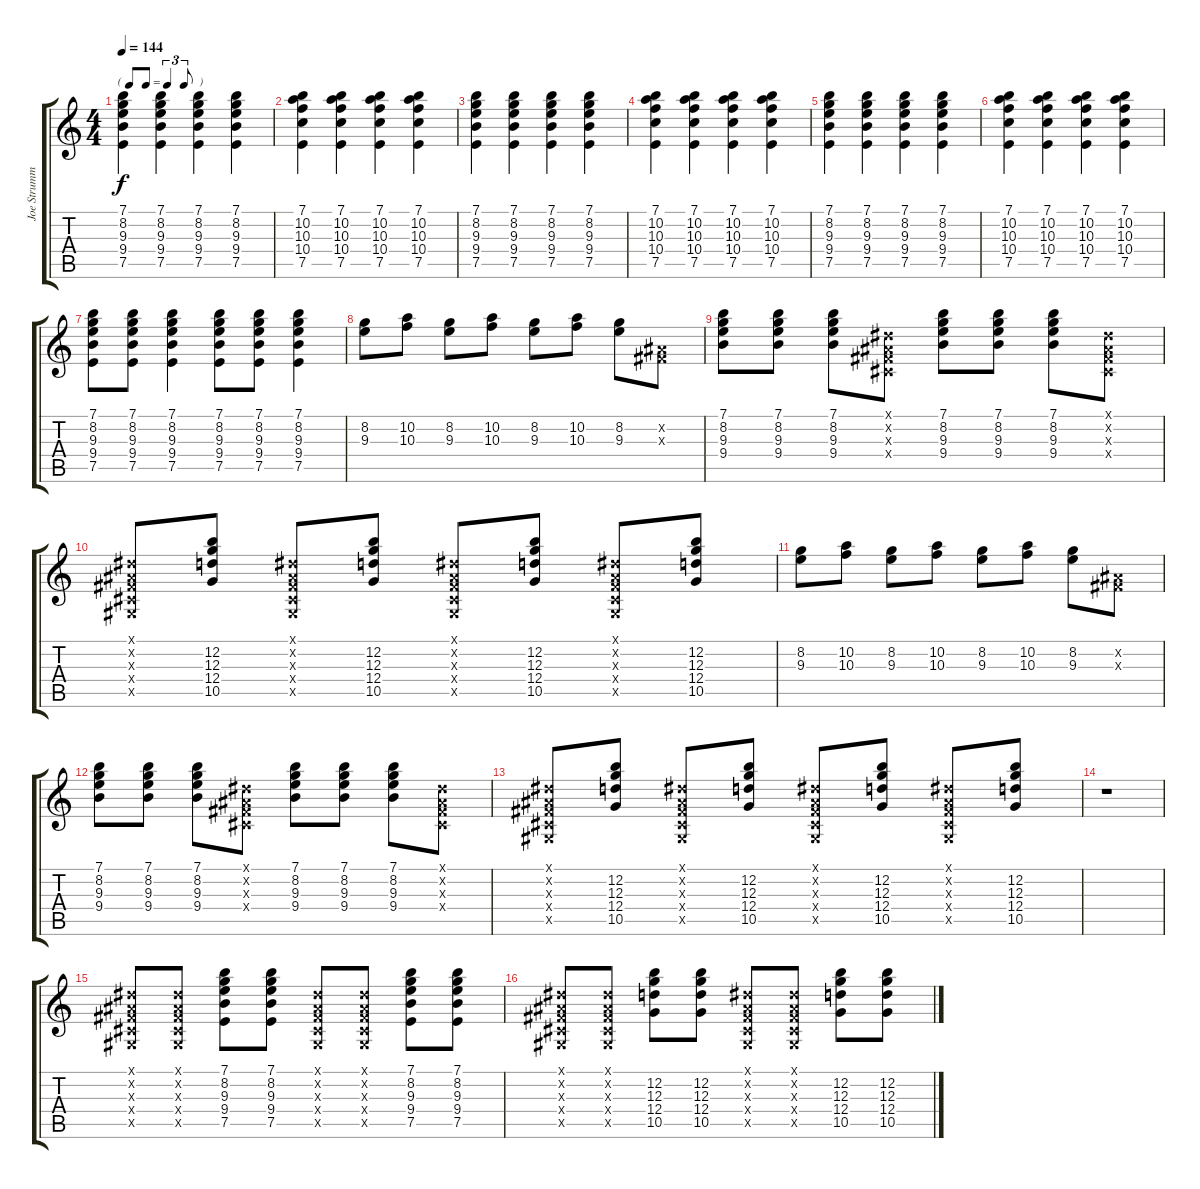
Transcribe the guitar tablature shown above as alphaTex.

\track ("Joe Strummer" "Joe Strumm") {instrument distortionguitar}
\staff {score tabs}
\tuning (E4 B3 G3 D3 A2 E2) {hide}
\ts (4 4)
\tf triplet8th
\tempo 144
\clef g2
\ks c
(7.1 8.2 9.3 9.4 7.5).4{dy f} (7.1 8.2 9.3 9.4 7.5).4 (7.1 8.2 9.3 9.4 7.5).4 (7.1 8.2 9.3 9.4 7.5).4 |
(7.1 10.2 10.3 10.4 7.5).4 (7.1 10.2 10.3 10.4 7.5).4 (7.1 10.2 10.3 10.4 7.5).4 (7.1 10.2 10.3 10.4 7.5).4 |
(7.1 8.2 9.3 9.4 7.5).4 (7.1 8.2 9.3 9.4 7.5).4 (7.1 8.2 9.3 9.4 7.5).4 (7.1 8.2 9.3 9.4 7.5).4 |
(7.1 10.2 10.3 10.4 7.5).4 (7.1 10.2 10.3 10.4 7.5).4 (7.1 10.2 10.3 10.4 7.5).4 (7.1 10.2 10.3 10.4 7.5).4 |
(7.1 8.2 9.3 9.4 7.5).4 (7.1 8.2 9.3 9.4 7.5).4 (7.1 8.2 9.3 9.4 7.5).4 (7.1 8.2 9.3 9.4 7.5).4 |
(7.1 10.2 10.3 10.4 7.5).4 (7.1 10.2 10.3 10.4 7.5).4 (7.1 10.2 10.3 10.4 7.5).4 (7.1 10.2 10.3 10.4 7.5).4 |
(7.1 8.2 9.3 9.4 7.5).8 (7.1 8.2 9.3 9.4 7.5).8 (7.1 8.2 9.3 9.4 7.5).4 (7.1 8.2 9.3 9.4 7.5).8 (7.1 8.2 9.3 9.4 7.5).8 (7.1 8.2 9.3 9.4 7.5).4 |
(8.2 9.3).8 (10.2 10.3).8 (8.2 9.3).8 (10.2 10.3).8 (8.2 9.3).8 (10.2 10.3).8 (8.2 9.3).8 (-1.2{x} -1.3{x}).8 |
(7.1 8.2 9.3 9.4).8 (7.1 8.2 9.3 9.4).8 (7.1 8.2 9.3 9.4).8 (-1.1{x} -1.2{x} -1.3{x} -1.4{x}).8 (7.1 8.2 9.3 9.4).8 (7.1 8.2 9.3 9.4).8 (7.1 8.2 9.3 9.4).8 (-1.1{x} -1.2{x} -1.3{x} -1.4{x}).8 |
(-1.1{x} -1.2{x} -1.3{x} -1.4{x} -1.5{x}).8 (12.2 12.3 12.4 10.5).8 (-1.1{x} -1.2{x} -1.3{x} -1.4{x} -1.5{x}).8 (12.2 12.3 12.4 10.5).8 (-1.1{x} -1.2{x} -1.3{x} -1.4{x} -1.5{x}).8 (12.2 12.3 12.4 10.5).8 (-1.1{x} -1.2{x} -1.3{x} -1.4{x} -1.5{x}).8 (12.2 12.3 12.4 10.5).8 |
(8.2 9.3).8 (10.2 10.3).8 (8.2 9.3).8 (10.2 10.3).8 (8.2 9.3).8 (10.2 10.3).8 (8.2 9.3).8 (-1.2{x} -1.3{x}).8 |
(7.1 8.2 9.3 9.4).8 (7.1 8.2 9.3 9.4).8 (7.1 8.2 9.3 9.4).8 (-1.1{x} -1.2{x} -1.3{x} -1.4{x}).8 (7.1 8.2 9.3 9.4).8 (7.1 8.2 9.3 9.4).8 (7.1 8.2 9.3 9.4).8 (-1.1{x} -1.2{x} -1.3{x} -1.4{x}).8 |
(-1.1{x} -1.2{x} -1.3{x} -1.4{x} -1.5{x}).8 (12.2 12.3 12.4 10.5).8 (-1.1{x} -1.2{x} -1.3{x} -1.4{x} -1.5{x}).8 (12.2 12.3 12.4 10.5).8 (-1.1{x} -1.2{x} -1.3{x} -1.4{x} -1.5{x}).8 (12.2 12.3 12.4 10.5).8 (-1.1{x} -1.2{x} -1.3{x} -1.4{x} -1.5{x}).8 (12.2 12.3 12.4 10.5).8 |
r.1 |
(-1.1{x} -1.2{x} -1.3{x} -1.4{x} -1.5{x}).8 (-1.1{x} -1.2{x} -1.3{x} -1.4{x} -1.5{x}).8 (7.1 8.2 9.3 9.4 7.5).8 (7.1 8.2 9.3 9.4 7.5).8 (-1.1{x} -1.2{x} -1.3{x} -1.4{x} -1.5{x}).8 (-1.1{x} -1.2{x} -1.3{x} -1.4{x} -1.5{x}).8 (7.1 8.2 9.3 9.4 7.5).8 (7.1 8.2 9.3 9.4 7.5).8 |
(-1.1{x} -1.2{x} -1.3{x} -1.4{x} -1.5{x}).8 (-1.1{x} -1.2{x} -1.3{x} -1.4{x} -1.5{x}).8 (12.2 12.3 12.4 10.5).8 (12.2 12.3 12.4 10.5).8 (-1.1{x} -1.2{x} -1.3{x} -1.4{x} -1.5{x}).8 (-1.1{x} -1.2{x} -1.3{x} -1.4{x} -1.5{x}).8 (12.2 12.3 12.4 10.5).8 (12.2 12.3 12.4 10.5).8
